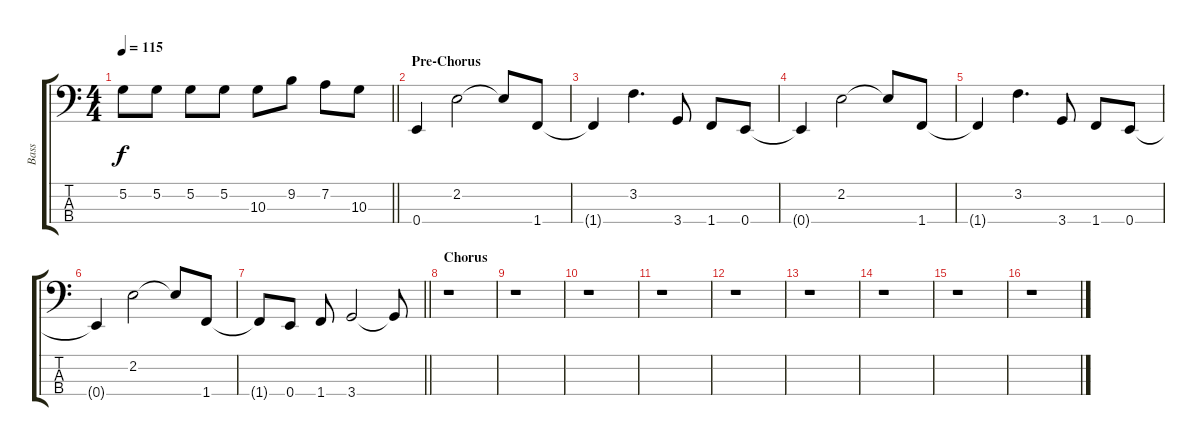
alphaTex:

\track ("Bass" "Bass") {instrument electricbasspick}
\staff {score tabs}
\tuning (G2 D2 A1 E1) {hide}
\ts (4 4)
\tempo 115
\clef f4
\barLineRight lightlight
\ks c
5.2{t}.8{dy f} 5.2.8 5.2.8 5.2.8 10.3.8 9.2.8 7.2.8 10.3.8 |
\section ("" "Pre-Chorus")
0.4.4 2.2.2 2.2{t}.8 1.4.8 |
1.4{t}.4 3.2.4{d} 3.4.8 1.4.8 0.4.8 |
0.4{t}.4 2.2.2 2.2{t}.8 1.4.8 |
1.4{t}.4 3.2.4{d} 3.4.8 1.4.8 0.4.8 |
0.4{t}.4 2.2.2 2.2{t}.8 1.4.8 |
\barLineRight lightlight
1.4{t}.8 0.4.8 1.4.8 3.4.2 3.4{t}.8 |
\section ("" "Chorus")
r.1 |
r.1 |
r.1 |
r.1 |
r.1 |
r.1 |
r.1 |
r.1 |
r.1
